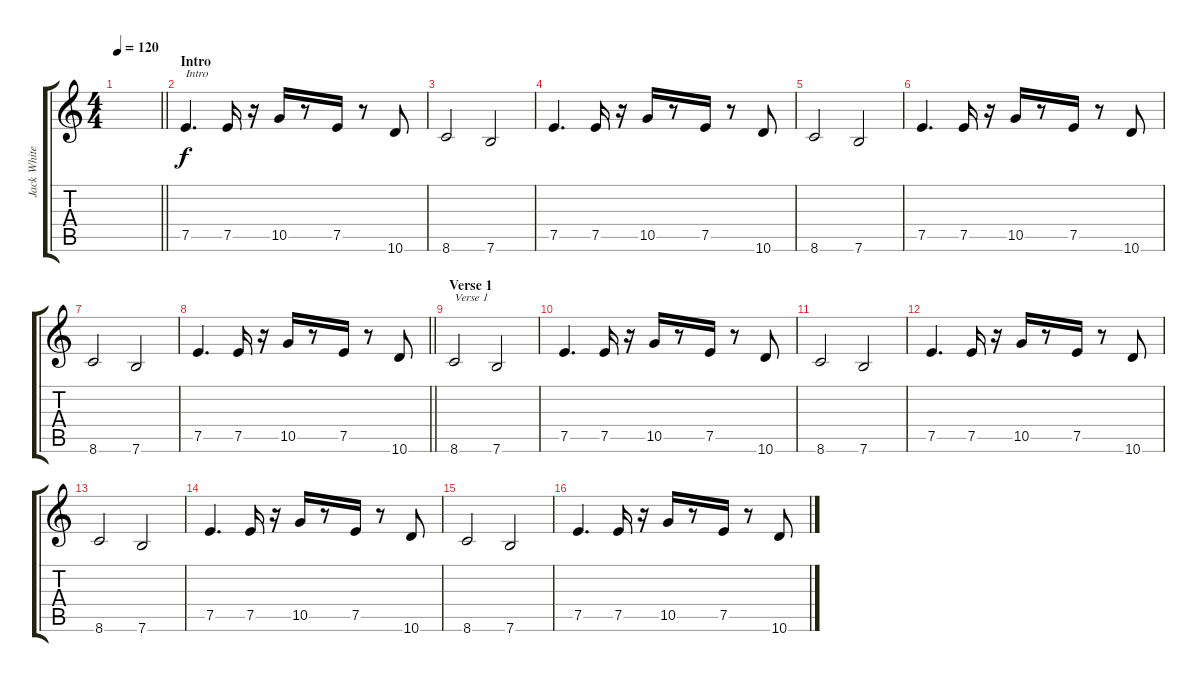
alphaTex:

\track ("Jack White" "Jack White") {instrument overdrivenguitar}
\staff {score tabs}
\tuning (E4 B3 G3 D3 A2 E2) {hide}
\ts (4 4)
\tempo 120
\clef g2
\barLineRight lightlight
\ks c
|
\section ("" "Intro")
7.5.4{d txt "Intro"} 7.5.16 r.16 10.5.16 r.8 7.5.16 r.8 10.6.8 |
8.6.2 7.6.2 |
7.5.4{d} 7.5.16 r.16 10.5.16 r.8 7.5.16 r.8 10.6.8 |
8.6.2 7.6.2 |
7.5.4{d} 7.5.16 r.16 10.5.16 r.8 7.5.16 r.8 10.6.8 |
8.6.2 7.6.2 |
\barLineRight lightlight
7.5.4{d} 7.5.16 r.16 10.5.16 r.8 7.5.16 r.8 10.6.8 |
\section ("" "Verse 1")
8.6.2{txt "Verse 1"} 7.6.2 |
7.5.4{d} 7.5.16 r.16 10.5.16 r.8 7.5.16 r.8 10.6.8 |
8.6.2 7.6.2 |
7.5.4{d} 7.5.16 r.16 10.5.16 r.8 7.5.16 r.8 10.6.8 |
8.6.2 7.6.2 |
7.5.4{d} 7.5.16 r.16 10.5.16 r.8 7.5.16 r.8 10.6.8 |
8.6.2 7.6.2 |
7.5.4{d} 7.5.16 r.16 10.5.16 r.8 7.5.16 r.8 10.6.8
